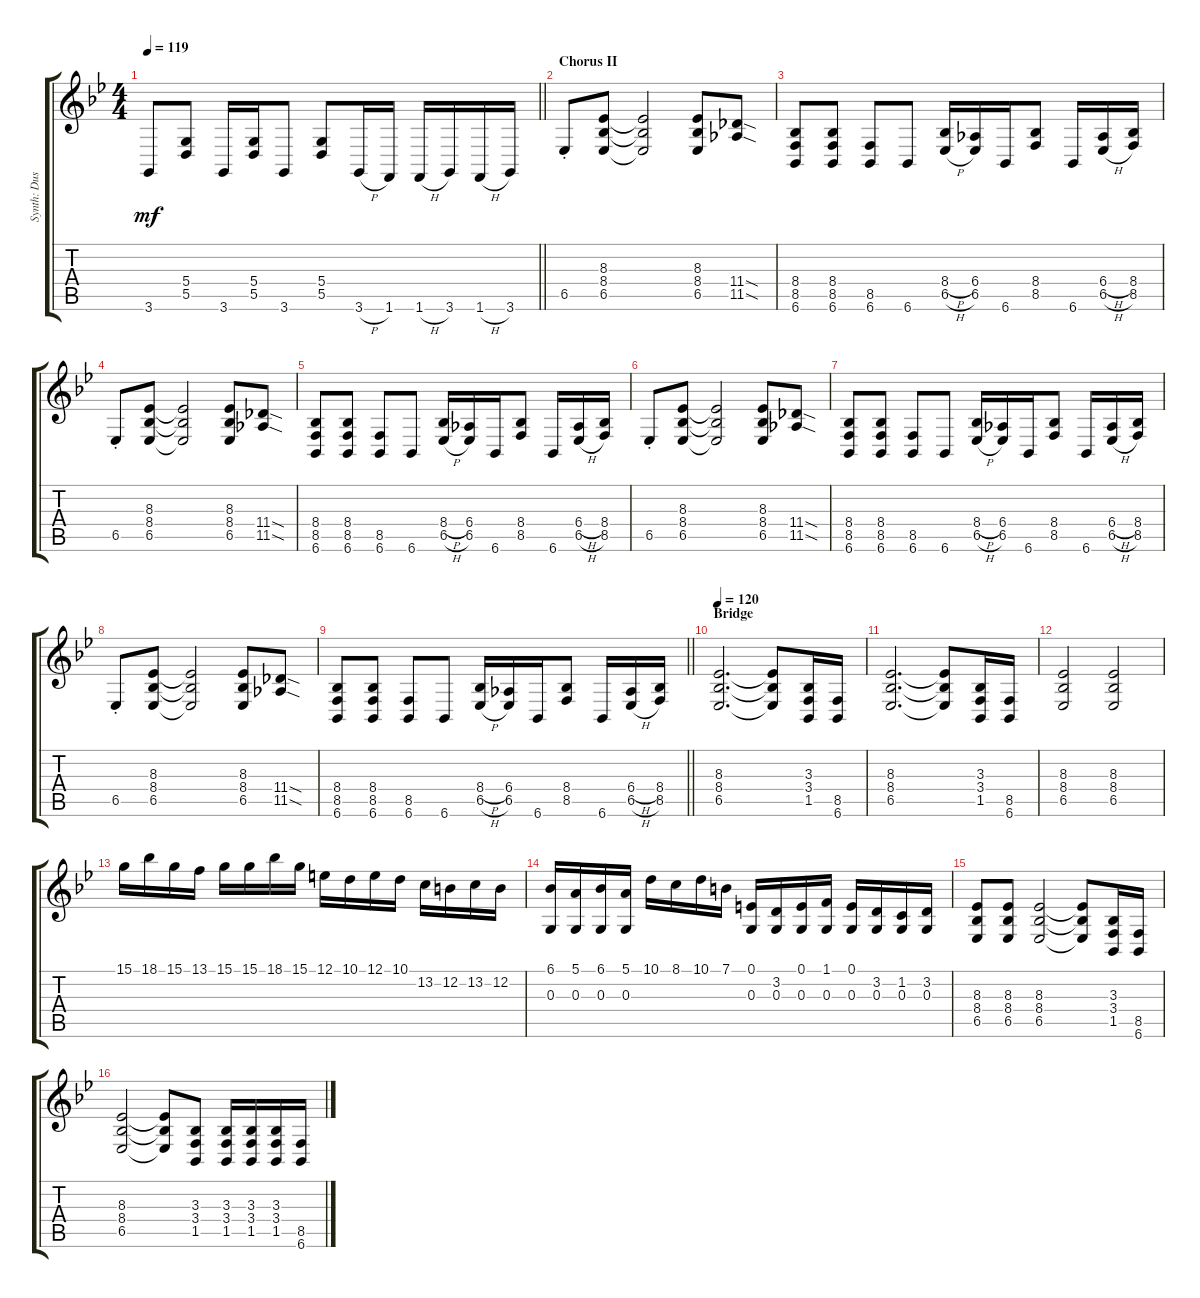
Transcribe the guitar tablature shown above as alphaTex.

\track ("Synth: Dusty" "Synth: Dus") {instrument lead8bassandlead}
\staff {score tabs}
\tuning (E4 B3 G3 D3 A2 E2) {hide}
\ts (4 4)
\tempo 119
\clef g2
\barLineRight lightlight
\ks bb
3.6.8{dy mf} (5.4 5.5).8 3.6.16 (5.4 5.5).16 3.6.8 (5.4 5.5).8 3.6{h}.16 1.6.16 1.6{h}.16 3.6.16 1.6{h}.16 3.6.16 |
\section ("" "Chorus II")
6.5{st}.8 (8.3 8.4 6.5).8 (8.3{t} 8.4{t} 6.5{t}).2 (8.3 8.4 6.5).8 (11.4{sod} 11.5{sod}).8 |
(8.4 8.5 6.6).8 (8.4 8.5 6.6).8 (8.5 6.6).8 6.6.8 (8.4{h} 6.5{h}).16 (6.4 6.5).16 6.6.16 (8.4 8.5).8 6.6.16 (6.4{h} 6.5{h}).16 (8.4 8.5).16 |
6.5{st}.8 (8.3 8.4 6.5).8 (8.3{t} 8.4{t} 6.5{t}).2 (8.3 8.4 6.5).8 (11.4{sod} 11.5{sod}).8 |
(8.4 8.5 6.6).8 (8.4 8.5 6.6).8 (8.5 6.6).8 6.6.8 (8.4{h} 6.5{h}).16 (6.4 6.5).16 6.6.16 (8.4 8.5).8 6.6.16 (6.4{h} 6.5{h}).16 (8.4 8.5).16 |
6.5{st}.8 (8.3 8.4 6.5).8 (8.3{t} 8.4{t} 6.5{t}).2 (8.3 8.4 6.5).8 (11.4{sod} 11.5{sod}).8 |
(8.4 8.5 6.6).8 (8.4 8.5 6.6).8 (8.5 6.6).8 6.6.8 (8.4{h} 6.5{h}).16 (6.4 6.5).16 6.6.16 (8.4 8.5).8 6.6.16 (6.4{h} 6.5{h}).16 (8.4 8.5).16 |
6.5{st}.8 (8.3 8.4 6.5).8 (8.3{t} 8.4{t} 6.5{t}).2 (8.3 8.4 6.5).8 (11.4{sod} 11.5{sod}).8 |
\barLineRight lightlight
(8.4 8.5 6.6).8 (8.4 8.5 6.6).8 (8.5 6.6).8 6.6.8 (8.4{h} 6.5{h}).16 (6.4 6.5).16 6.6.16 (8.4 8.5).8 6.6.16 (6.4{h} 6.5{h}).16 (8.4 8.5).16 |
\section ("" "Bridge")
\tempo 120
(8.3 8.4 6.5).2{d} (8.3{t} 8.4{t} 6.5{t}).8 (3.3 3.4 1.5).16 (8.5 6.6).16 |
(8.3 8.4 6.5).2{d} (8.3{t} 8.4{t} 6.5{t}).8 (3.3 3.4 1.5).16 (8.5 6.6).16 |
(8.3 8.4 6.5).2 (8.3 8.4 6.5).2 |
15.1.16 18.1.16 15.1.16 13.1.16 15.1.16 15.1.16 18.1.16 15.1.16 12.1.16 10.1.16 12.1.16 10.1.16 13.2.16 12.2.16 13.2.16 12.2.16 |
(6.1 0.3).16 (5.1 0.3).16 (6.1 0.3).16 (5.1 0.3).16 10.1.16 8.1.16 10.1.16 7.1.16 (0.1 0.3).16 (3.2 0.3).16 (0.1 0.3).16 (1.1 0.3).16 (0.1 0.3).16 (3.2 0.3).16 (1.2 0.3).16 (3.2 0.3).16 |
(8.3 8.4 6.5).8 (8.3 8.4 6.5).8 (8.3 8.4 6.5).2 (8.3{t} 8.4{t} 6.5{t}).8 (3.3 3.4 1.5).16 (8.5 6.6).16 |
(8.3 8.4 6.5).2 (8.3{t} 8.4{t} 6.5{t}).8 (3.3 3.4 1.5).8 (3.3 3.4 1.5).16 (3.3 3.4 1.5).16 (3.3 3.4 1.5).16 (8.5 6.6).16
